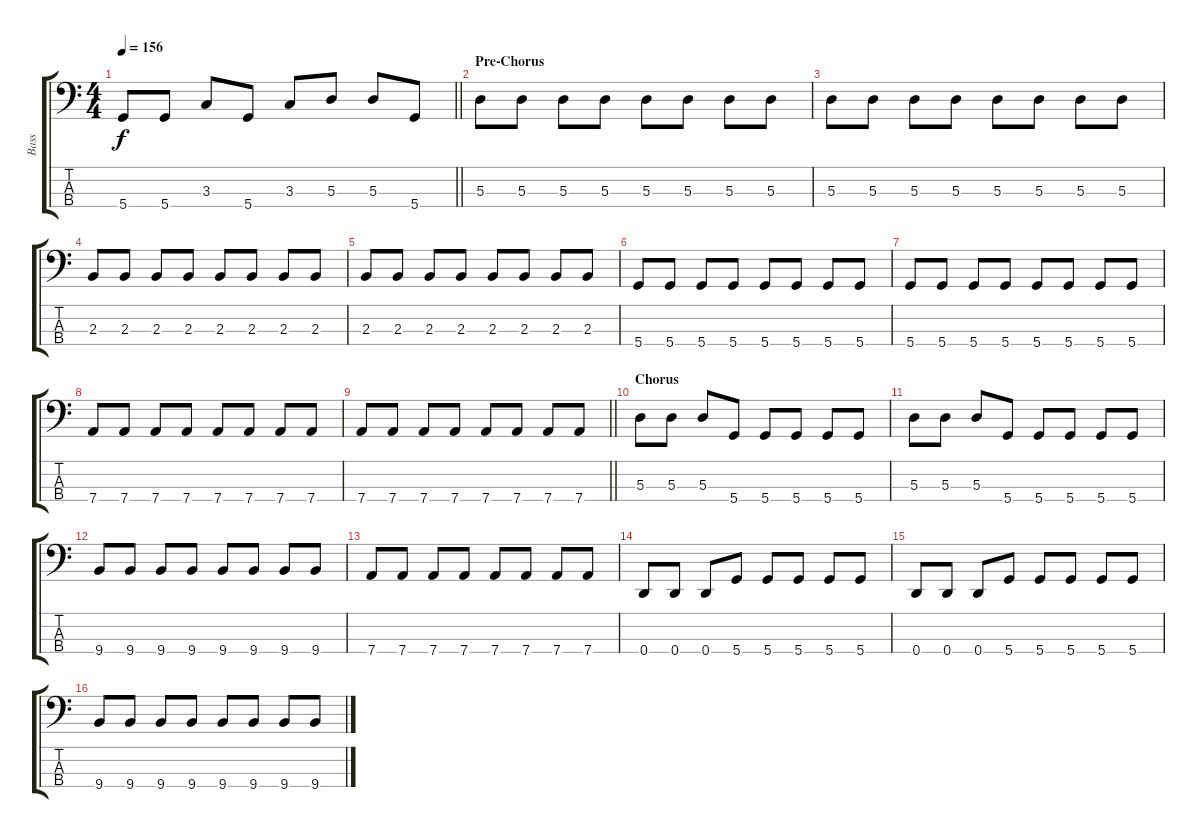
\track ("Bass" "Bass") {instrument electricbasspick}
\staff {score tabs}
\tuning (G2 D2 A1 D1) {hide}
\ts (4 4)
\tempo 156
\clef f4
\barLineRight lightlight
\ks c
5.4.8{dy f} 5.4.8 3.3.8 5.4.8 3.3.8 5.3.8 5.3.8 5.4.8 |
\section ("" "Pre-Chorus")
5.3.8 5.3.8 5.3.8 5.3.8 5.3.8 5.3.8 5.3.8 5.3.8 |
5.3.8 5.3.8 5.3.8 5.3.8 5.3.8 5.3.8 5.3.8 5.3.8 |
2.3.8 2.3.8 2.3.8 2.3.8 2.3.8 2.3.8 2.3.8 2.3.8 |
2.3.8 2.3.8 2.3.8 2.3.8 2.3.8 2.3.8 2.3.8 2.3.8 |
5.4.8 5.4.8 5.4.8 5.4.8 5.4.8 5.4.8 5.4.8 5.4.8 |
5.4.8 5.4.8 5.4.8 5.4.8 5.4.8 5.4.8 5.4.8 5.4.8 |
7.4.8 7.4.8 7.4.8 7.4.8 7.4.8 7.4.8 7.4.8 7.4.8 |
\barLineRight lightlight
7.4.8 7.4.8 7.4.8 7.4.8 7.4.8 7.4.8 7.4.8 7.4.8 |
\section ("" "Chorus")
5.3.8 5.3.8 5.3.8 5.4.8 5.4.8 5.4.8 5.4.8 5.4.8 |
5.3.8 5.3.8 5.3.8 5.4.8 5.4.8 5.4.8 5.4.8 5.4.8 |
9.4.8 9.4.8 9.4.8 9.4.8 9.4.8 9.4.8 9.4.8 9.4.8 |
7.4.8 7.4.8 7.4.8 7.4.8 7.4.8 7.4.8 7.4.8 7.4.8 |
0.4.8 0.4.8 0.4.8 5.4.8 5.4.8 5.4.8 5.4.8 5.4.8 |
0.4.8 0.4.8 0.4.8 5.4.8 5.4.8 5.4.8 5.4.8 5.4.8 |
9.4.8 9.4.8 9.4.8 9.4.8 9.4.8 9.4.8 9.4.8 9.4.8
